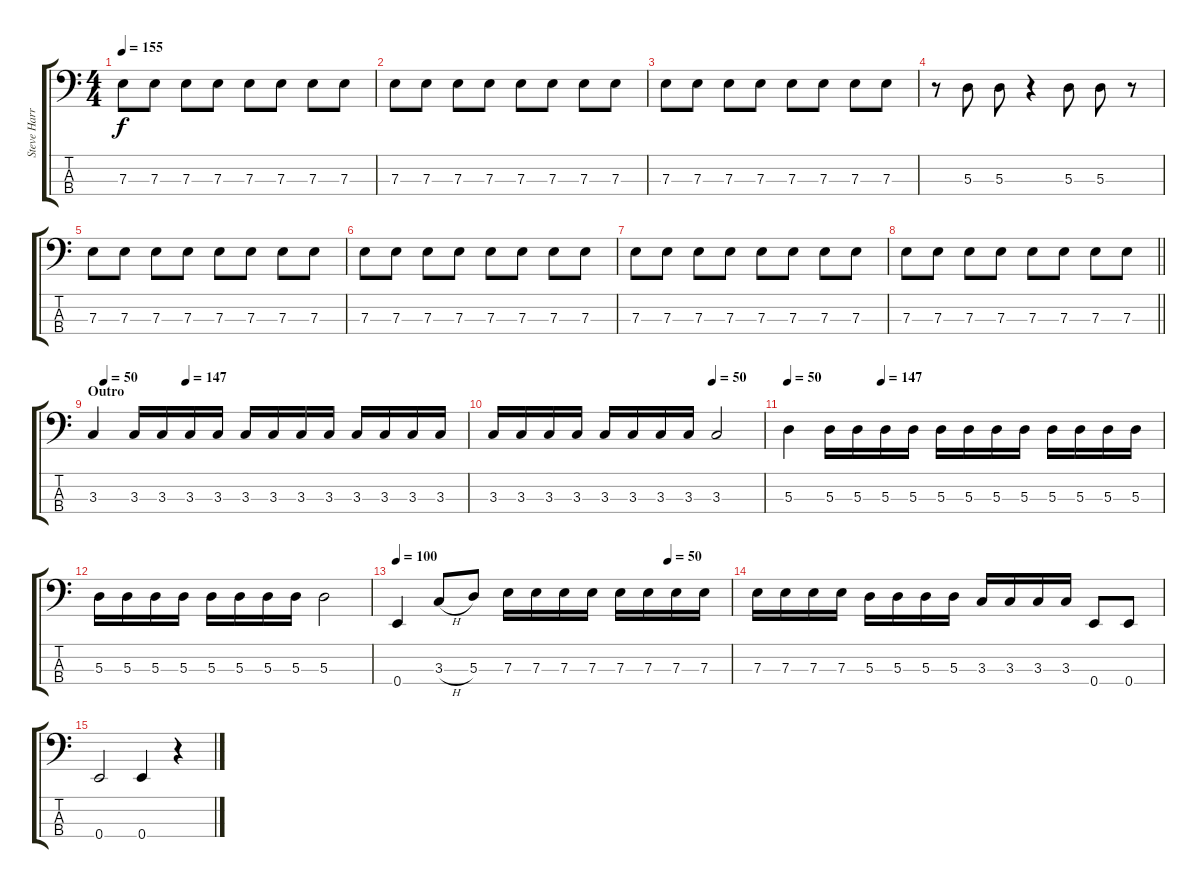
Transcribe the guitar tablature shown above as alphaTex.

\track ("Steve Harris" "Steve Harr") {instrument electricbassfinger}
\staff {score tabs}
\tuning (G2 D2 A1 E1) {hide}
\ts (4 4)
\tempo 155
\clef f4
\ks c
7.3.8{dy f} 7.3.8 7.3.8 7.3.8 7.3.8 7.3.8 7.3.8 7.3.8 |
7.3.8 7.3.8 7.3.8 7.3.8 7.3.8 7.3.8 7.3.8 7.3.8 |
7.3.8 7.3.8 7.3.8 7.3.8 7.3.8 7.3.8 7.3.8 7.3.8 |
r.8 5.3.8 5.3.8 r.4 5.3.8 5.3.8 r.8 |
7.3.8 7.3.8 7.3.8 7.3.8 7.3.8 7.3.8 7.3.8 7.3.8 |
7.3.8 7.3.8 7.3.8 7.3.8 7.3.8 7.3.8 7.3.8 7.3.8 |
7.3.8 7.3.8 7.3.8 7.3.8 7.3.8 7.3.8 7.3.8 7.3.8 |
\barLineRight lightlight
7.3.8 7.3.8 7.3.8 7.3.8 7.3.8 7.3.8 7.3.8 7.3.8 |
\section ("" "Outro")
\tempo (50 0.03125)
\tempo (147 0.25)
3.3.4 3.3.16 3.3.16 3.3.16 3.3.16 3.3.16 3.3.16 3.3.16 3.3.16 3.3.16 3.3.16 3.3.16 3.3.16 |
\tempo (50 0.8125)
3.3.16 3.3.16 3.3.16 3.3.16 3.3.16 3.3.16 3.3.16 3.3.16 3.3.2 |
\tempo 50
\tempo (147 0.25)
5.3.4 5.3.16 5.3.16 5.3.16 5.3.16 5.3.16 5.3.16 5.3.16 5.3.16 5.3.16 5.3.16 5.3.16 5.3.16 |
5.3.16 5.3.16 5.3.16 5.3.16 5.3.16 5.3.16 5.3.16 5.3.16 5.3.2 |
\tempo 100
\tempo (50 0.8125)
0.4.4 3.3{h}.8 5.3.8 7.3.16 7.3.16 7.3.16 7.3.16 7.3.16 7.3.16 7.3.16 7.3.16 |
7.3.16 7.3.16 7.3.16 7.3.16 5.3.16 5.3.16 5.3.16 5.3.16 3.3.16 3.3.16 3.3.16 3.3.16 0.4.8 0.4.8 |
0.4.2 0.4.4 r.4
